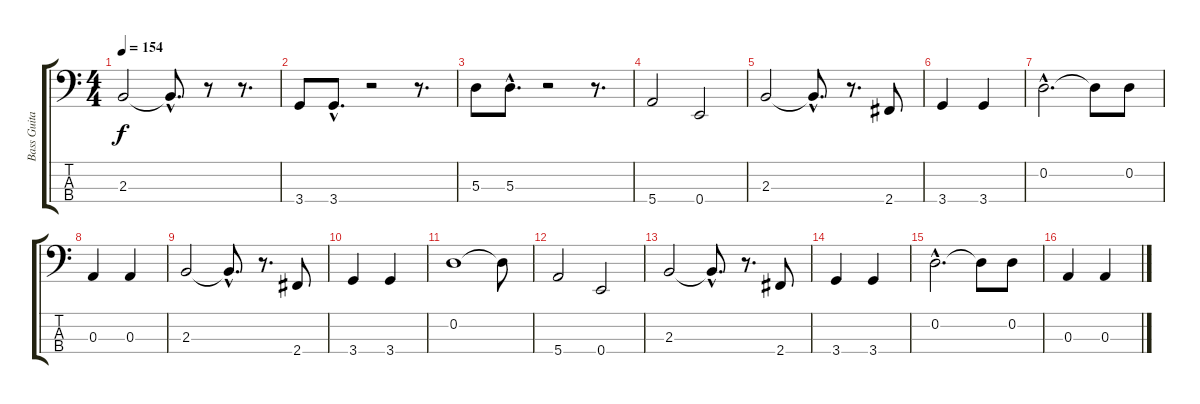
\track ("Bass Guitar" "Bass Guita") {instrument electricbassfinger}
\staff {score tabs}
\tuning (G2 D2 A1 E1) {hide}
\ts (4 4)
\tempo 154
\clef f4
\ks c
2.3.2{dy f} 2.3{hac t}.8{d} r.8 r.8{d} |
3.4.8 3.4{hac}.8{d} r.2 r.8{d} |
5.3.8 5.3{hac}.8{d} r.2 r.8{d} |
5.4.2 0.4.2 |
2.3.2 2.3{hac t}.8{d} r.8{d} 2.4.8 |
3.4.4 3.4.4 |
0.2{hac}.2{d} 0.2{t}.8 0.2.8 |
0.3.4 0.3.4 |
2.3.2 2.3{hac t}.8{d} r.8{d} 2.4.8 |
3.4.4 3.4.4 |
0.2.1 0.2{t}.8 |
5.4.2 0.4.2 |
2.3.2 2.3{hac t}.8{d} r.8{d} 2.4.8 |
3.4.4 3.4.4 |
0.2{hac}.2{d} 0.2{t}.8 0.2.8 |
0.3.4 0.3.4
